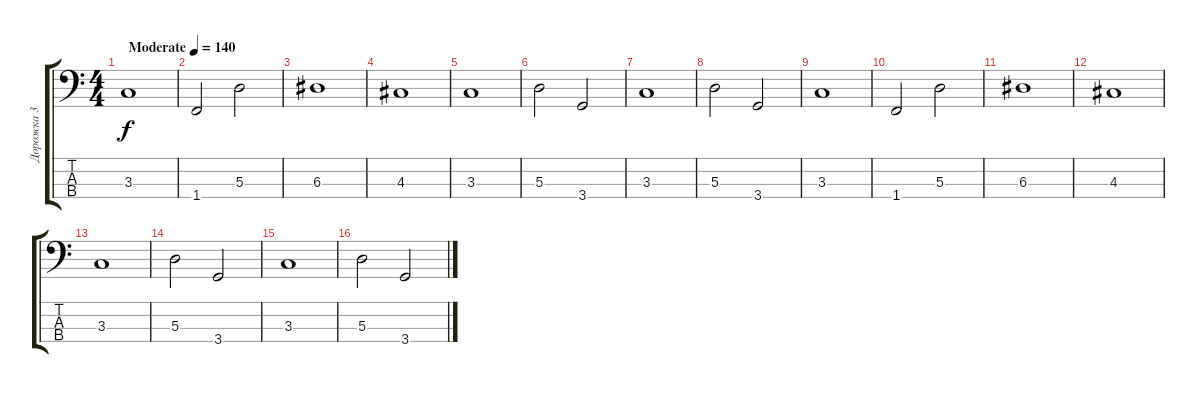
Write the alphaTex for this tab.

\track ("Дорожка 3" "Дорожка 3") {instrument electricbassfinger}
\staff {score tabs}
\tuning (G2 D2 A1 E1) {hide}
\ts (4 4)
\tempo (140 "Moderate")
\clef f4
\ks c
3.3.1{dy f instrument electricbassfinger} |
1.4.2 5.3.2 |
6.3.1 |
4.3.1 |
3.3.1 |
5.3.2 3.4.2 |
3.3.1 |
5.3.2 3.4.2 |
3.3.1 |
1.4.2 5.3.2 |
6.3.1 |
4.3.1 |
3.3.1 |
5.3.2 3.4.2 |
3.3.1 |
5.3.2 3.4.2
